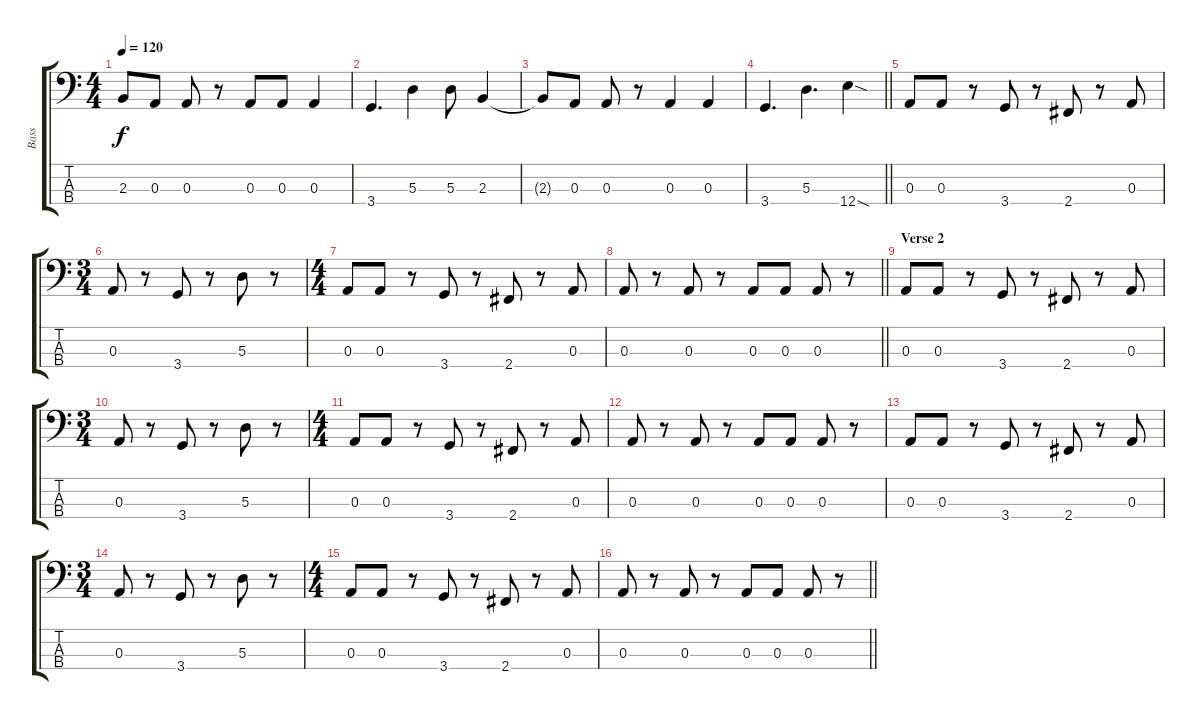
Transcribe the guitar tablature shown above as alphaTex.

\track ("Bass" "Bass") {instrument electricbassfinger}
\staff {score tabs}
\tuning (G2 D2 A1 E1) {hide}
\ts (4 4)
\tempo 120
\clef f4
\ks c
2.3{t}.8{dy f} 0.3.8 0.3.8 r.8 0.3.8 0.3.8 0.3.4 |
3.4.4{d} 5.3.4 5.3.8 2.3.4 |
2.3{t}.8 0.3.8 0.3.8 r.8 0.3.4 0.3.4 |
\barLineRight lightlight
3.4.4{d} 5.3.4{d} 12.4{sod}.4 |
\section ("" "")
0.3.8 0.3.8 r.8 3.4.8 r.8 2.4.8 r.8 0.3.8 |
\ts (3 4)
0.3.8 r.8 3.4.8 r.8 5.3.8 r.8 |
\ts (4 4)
0.3.8 0.3.8 r.8 3.4.8 r.8 2.4.8 r.8 0.3.8 |
\barLineRight lightlight
0.3.8 r.8 0.3.8 r.8 0.3.8 0.3.8 0.3.8 r.8 |
\section ("" "Verse 2")
0.3.8 0.3.8 r.8 3.4.8 r.8 2.4.8 r.8 0.3.8 |
\ts (3 4)
0.3.8 r.8 3.4.8 r.8 5.3.8 r.8 |
\ts (4 4)
0.3.8 0.3.8 r.8 3.4.8 r.8 2.4.8 r.8 0.3.8 |
0.3.8 r.8 0.3.8 r.8 0.3.8 0.3.8 0.3.8 r.8 |
0.3.8 0.3.8 r.8 3.4.8 r.8 2.4.8 r.8 0.3.8 |
\ts (3 4)
0.3.8 r.8 3.4.8 r.8 5.3.8 r.8 |
\ts (4 4)
0.3.8 0.3.8 r.8 3.4.8 r.8 2.4.8 r.8 0.3.8 |
\barLineRight lightlight
0.3.8 r.8 0.3.8 r.8 0.3.8 0.3.8 0.3.8 r.8
